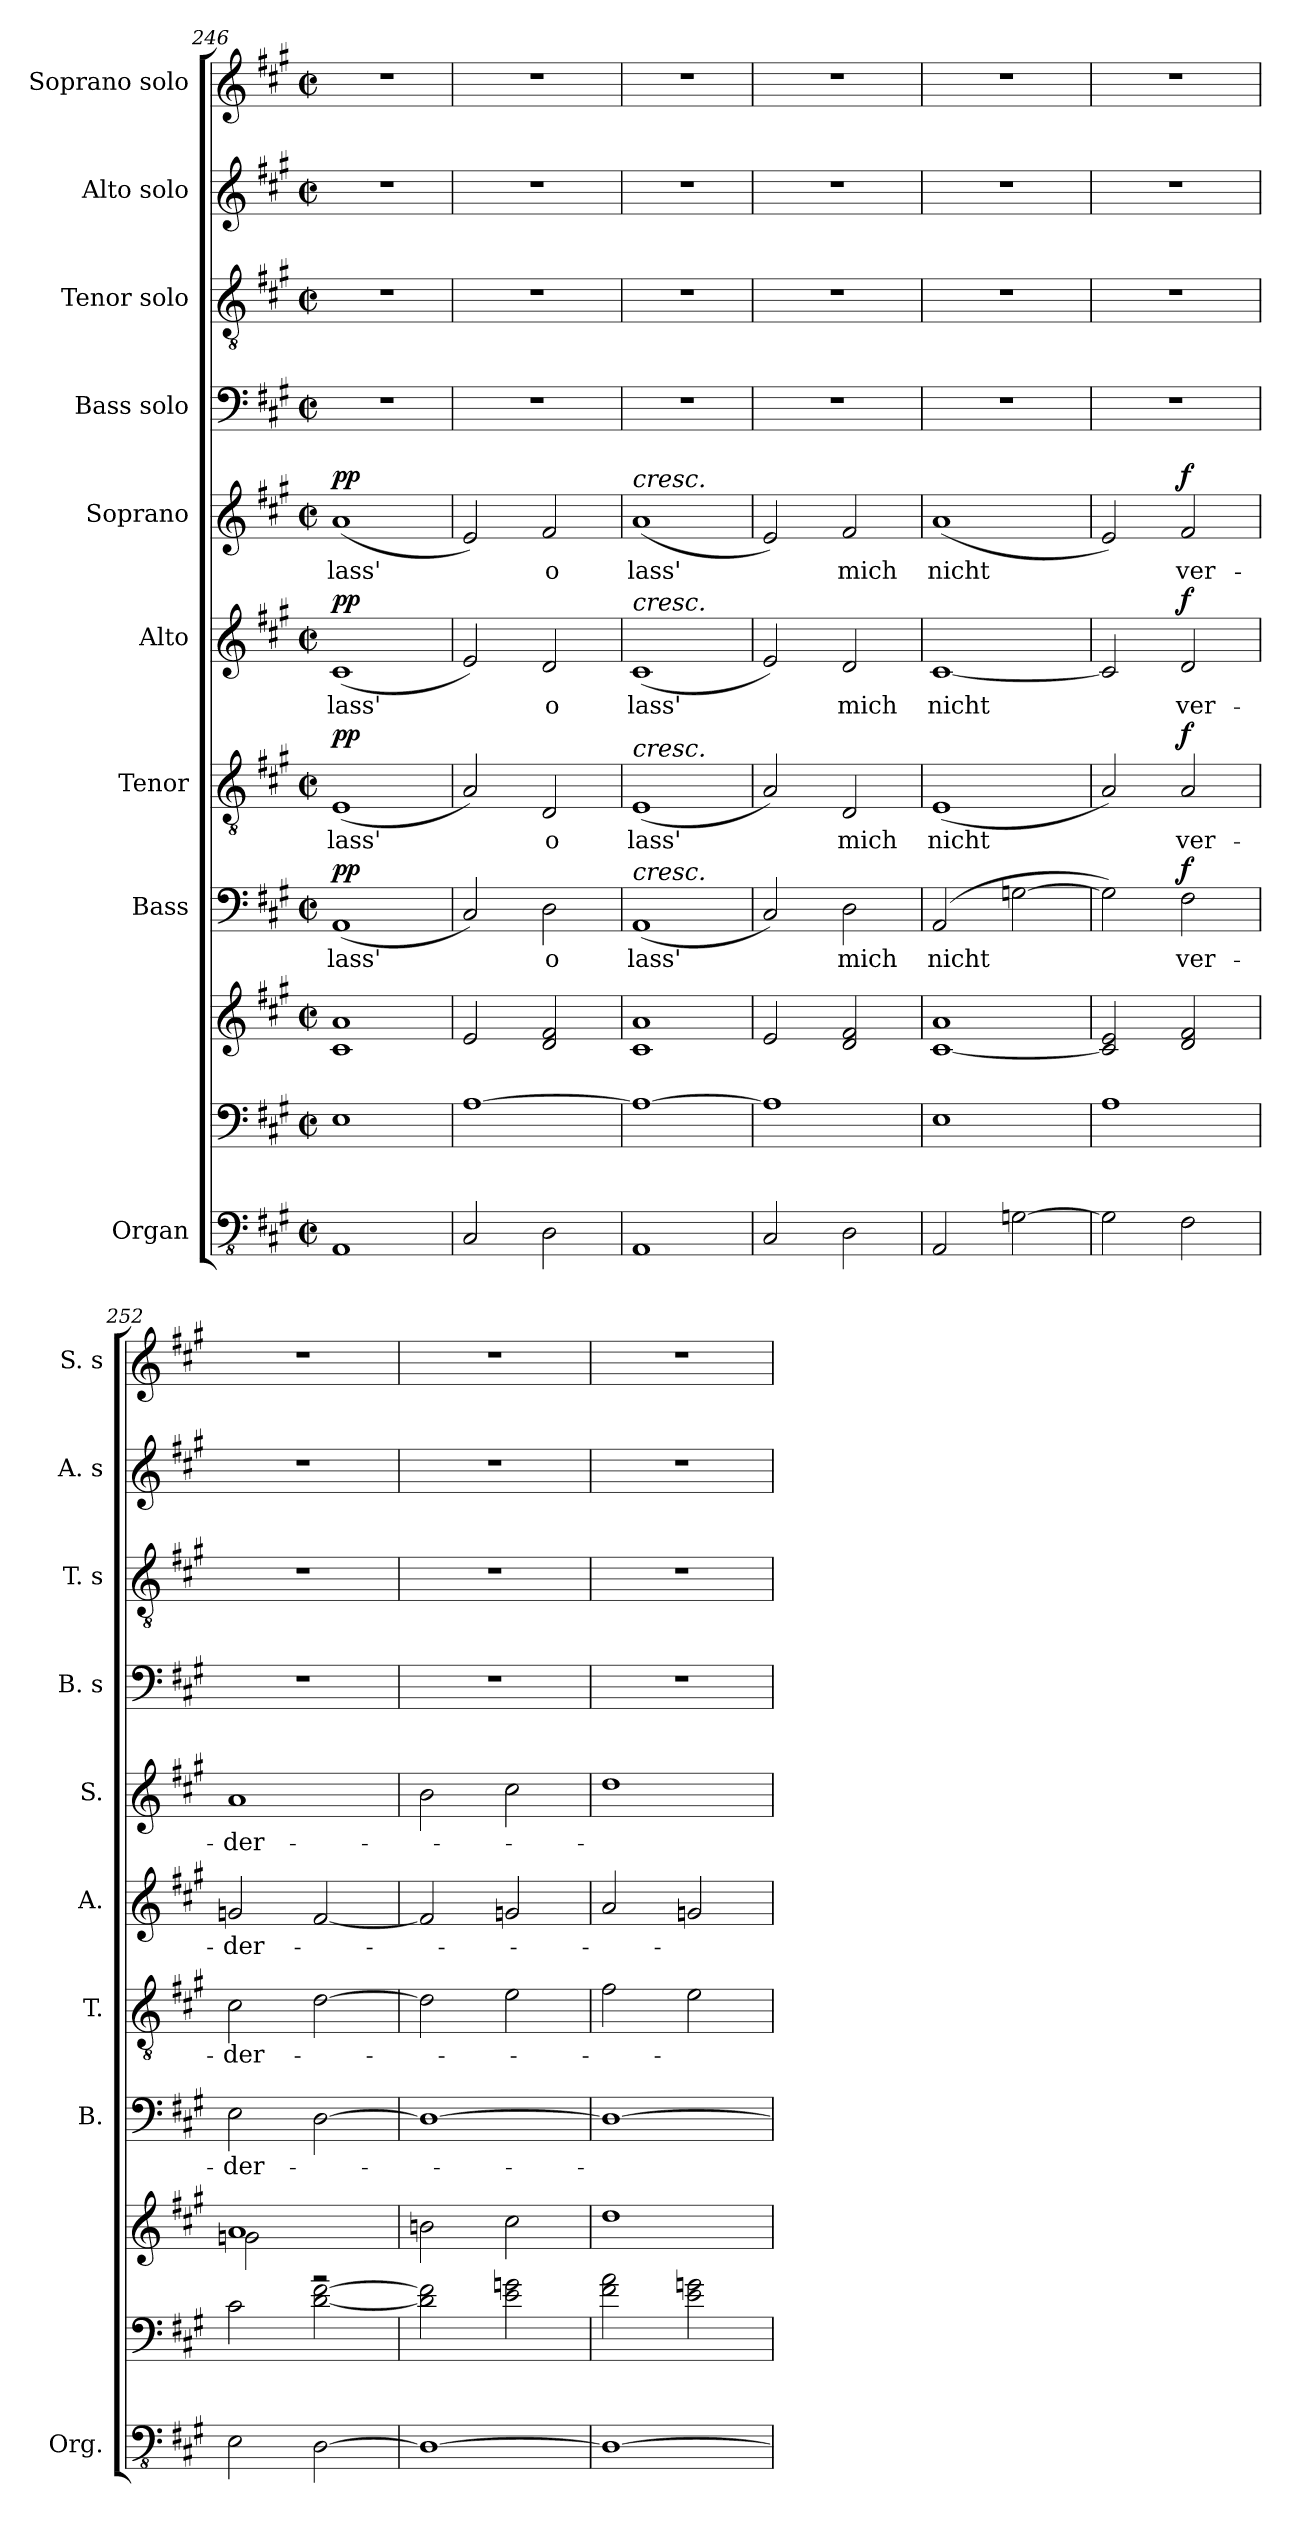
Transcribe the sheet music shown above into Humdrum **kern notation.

**kern	**kern	**kern	**kern	**text	**dynam	**kern	**text	**dynam	**kern	**text	**dynam	**kern	**text	**dynam	**kern	**kern	**kern	**kern
*part9	*part9	*part9	*part8	*part8	*part8	*part7	*part7	*part7	*part6	*part6	*part6	*part5	*part5	*part5	*part4	*part3	*part2	*part1
*staff11	*staff10	*staff9	*staff8	*staff8	*staff8	*staff7	*staff7	*staff7	*staff6	*staff6	*staff6	*staff5	*staff5	*staff5	*staff4	*staff3	*staff2	*staff1
*I"Organ	*	*	*I"Bass	*	*	*I"Tenor	*	*	*I"Alto	*	*	*I"Soprano	*	*	*I"Bass solo	*I"Tenor solo	*I"Alto solo	*I"Soprano solo
*I'Org.	*	*	*I'B.	*	*	*I'T.	*	*	*I'A.	*	*	*I'S.	*	*	*I'B. s	*I'T. s	*I'A. s	*I'S. s
!!LO:LB:g=z
*clefFv4	*clefF4	*clefG2	*clefF4	*	*	*clefGv2	*	*	*clefG2	*	*	*clefG2	*	*	*clefF4	*clefGv2	*clefG2	*clefG2
*k[f#c#g#]	*k[f#c#g#]	*k[f#c#g#]	*k[f#c#g#]	*	*	*k[f#c#g#]	*	*	*k[f#c#g#]	*	*	*k[f#c#g#]	*	*	*k[f#c#g#]	*k[f#c#g#]	*k[f#c#g#]	*k[f#c#g#]
*M2/2	*M2/2	*M2/2	*M2/2	*	*	*M2/2	*	*	*M2/2	*	*	*M2/2	*	*	*M2/2	*M2/2	*M2/2	*M2/2
*met(c|)	*met(c|)	*met(c|)	*met(c|)	*	*	*met(c|)	*	*	*met(c|)	*	*	*met(c|)	*	*	*met(c|)	*met(c|)	*met(c|)	*met(c|)
*MM130	*MM130	*MM130	*MM130	*	*	*MM130	*	*	*MM130	*	*	*MM130	*	*	*MM130	*MM130	*MM130	*MM130
=246	=246	=246	=246	=246	=246	=246	=246	=246	=246	=246	=246	=246	=246	=246	=246	=246	=246	=246
!	!	!	!	!LO:LY:b	!LO:DY:a	!	!LO:LY:b	!LO:DY:a	!	!LO:LY:b	!LO:DY:a	!	!LO:LY:b	!LO:DY:a	!	!	!	!
1AAA	1E	1c# 1a	(<1AA	lass'	pp	(<1E	lass'	pp	(<1c#	lass'	pp	(<1a	lass'	pp	1r	1r	1r	1r
=247	=247	=247	=247	=247	=247	=247	=247	=247	=247	=247	=247	=247	=247	=247	=247	=247	=247	=247
2CC#/	[1A	2e/	2C#/)	.	.	2A/)	.	.	2e/)	.	.	2e/)	.	.	1r	1r	1r	1r
!	!	!	!	!LO:LY:b	!	!	!LO:LY:b	!	!	!LO:LY:b	!	!	!LO:LY:b	!	!	!	!	!
2DD\	.	2d/ 2f#/	2D\	o	.	2D/	o	.	2d/	o	.	2f#/	o	.	.	.	.	.
=248	=248	=248	=248	=248	=248	=248	=248	=248	=248	=248	=248	=248	=248	=248	=248	=248	=248	=248
!	!	!	!	!	!	!	!	!	!	!	!	!LO:TX:a:i:t=cresc.	!	!	!	!	!	!
!	!	!	!	!	!	!	!	!	!LO:TX:a:i:t=cresc.	!	!	!	!	!	!	!	!	!
!	!	!	!	!	!	!LO:TX:a:i:t=cresc.	!	!	!	!	!	!	!	!	!	!	!	!
!	!	!	!LO:TX:a:i:t=cresc.	!	!	!	!	!	!	!	!	!	!	!	!	!	!	!
!	!	!	!	!LO:LY:b	!	!	!LO:LY:b	!	!	!LO:LY:b	!	!	!LO:LY:b	!	!	!	!	!
1AAA	1A_	1c# 1a	(<1AA	lass'	.	(<1E	lass'	.	(<1c#	lass'	.	(<1a	lass'	.	1r	1r	1r	1r
=249	=249	=249	=249	=249	=249	=249	=249	=249	=249	=249	=249	=249	=249	=249	=249	=249	=249	=249
2CC#/	1A]	2e/	2C#/)	.	.	2A/)	.	.	2e/)	.	.	2e/)	.	.	1r	1r	1r	1r
!	!	!	!	!LO:LY:b	!	!	!LO:LY:b	!	!	!LO:LY:b	!	!	!LO:LY:b	!	!	!	!	!
2DD\	.	2d/ 2f#/	2D\	mich	.	2D/	mich	.	2d/	mich	.	2f#/	mich	.	.	.	.	.
=250	=250	=250	=250	=250	=250	=250	=250	=250	=250	=250	=250	=250	=250	=250	=250	=250	=250	=250
!	!	!	!	!LO:LY:b	!	!	!LO:LY:b	!	!	!LO:LY:b	!	!	!LO:LY:b	!	!	!	!	!
2AAA/	1E	[1c# 1a	(>2AA/	nicht	.	(<1E	nicht	.	[1c#	nicht	.	(<1a	nicht	.	1r	1r	1r	1r
[2GGn\	.	.	[2Gn\	.	.	.	.	.	.	.	.	.	.	.	.	.	.	.
=251	=251	=251	=251	=251	=251	=251	=251	=251	=251	=251	=251	=251	=251	=251	=251	=251	=251	=251
2GG\]	1A	2c#/] 2e/	2G\])	.	.	2A/)	.	.	2c#/]	.	.	2e/)	.	.	1r	1r	1r	1r
!	!	!	!	!LO:LY:b	!LO:DY:a	!	!LO:LY:b	!LO:DY:a	!	!LO:LY:b	!LO:DY:a	!	!LO:LY:b	!LO:DY:a	!	!	!	!
2FF#\	.	2d/ 2f#/	2F#\	ver-	f	2A/	ver-	f	2d/	ver-	f	2f#/	ver-	f	.	.	.	.
=252	=252	=252	=252	=252	=252	=252	=252	=252	=252	=252	=252	=252	=252	=252	=252	=252	=252	=252
*	*	*^	*	*	*	*	*	*	*	*	*	*	*	*	*	*	*	*
!	!	!	!	!	!LO:LY:b	!	!	!LO:LY:b	!	!	!LO:LY:b	!	!	!LO:LY:b	!	!	!	!	!
2EE\	2c#\	1a	2gn\	2E\	-der-	.	2c#\	-der-	.	2gn/	-der-	.	1a	-der-	.	1r	1r	1r	1r
[2DD\	[2d\ [2f#\	.	2rF	[2D\	.	.	[2d\	.	.	[2f#/	.	.	.	.	.	.	.	.	.
*	*	*v	*v	*	*	*	*	*	*	*	*	*	*	*	*	*	*	*	*
=253	=253	=253	=253	=253	=253	=253	=253	=253	=253	=253	=253	=253	=253	=253	=253	=253	=253	=253
1DD_	2d\] 2f#\]	2bn\	1D_	.	.	2d\]	.	.	2f#/]	.	.	2b\	.	.	1r	1r	1r	1r
.	2e\ 2gn\	2cc#\	.	.	.	2e\	.	.	2gn/	.	.	2cc#\	.	.	.	.	.	.
=254	=254	=254	=254	=254	=254	=254	=254	=254	=254	=254	=254	=254	=254	=254	=254	=254	=254	=254
1DD_	2f#\ 2a\	1dd	1D_	.	.	2f#\	.	.	2a/	.	.	1dd	.	.	1r	1r	1r	1r
.	2e\ 2gn\	.	.	.	.	2e\	.	.	2gn/	.	.	.	.	.	.	.	.	.
=	=	=	=	=	=	=	=	=	=	=	=	=	=	=	=	=	=	=
*-	*-	*-	*-	*-	*-	*-	*-	*-	*-	*-	*-	*-	*-	*-	*-	*-	*-	*-
